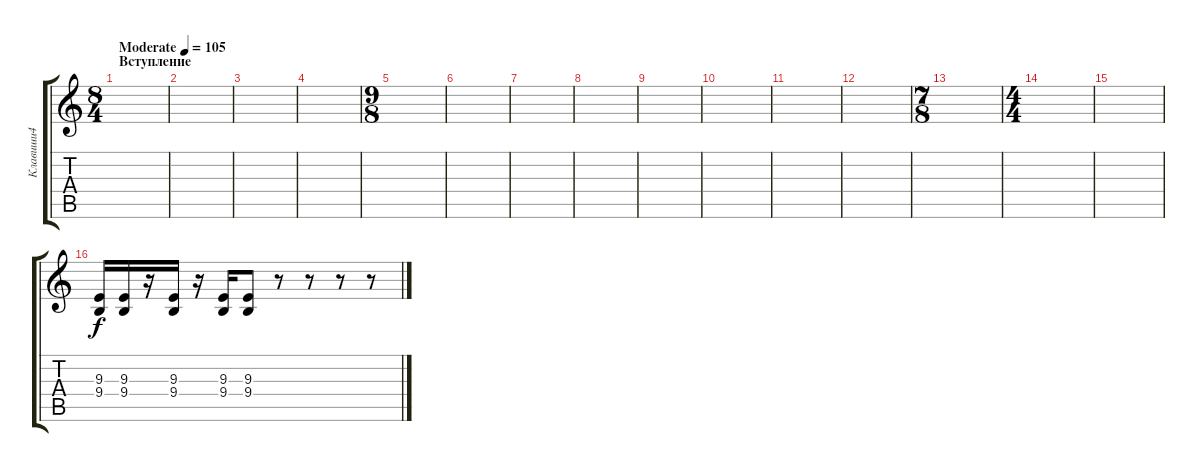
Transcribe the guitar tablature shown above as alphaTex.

\track ("Клавиши4" "Клавиши4") {instrument orchestrahit}
\staff {score tabs}
\tuning (E4 B3 G3 D3 A2 E2) {hide}
\ts (8 4)
\section ("" "Вступление")
\tempo (105 "Moderate")
\clef g2
\ks c
|
|
|
|
\ts (9 8)
|
|
|
|
|
|
|
|
\ts (7 8)
|
\ts (4 4)
|
|
(9.3 9.4).16 (9.3 9.4).16 r.16 (9.3 9.4).16 r.16 (9.3 9.4).16 (9.3 9.4).8 r.8 r.8 r.8 r.8
